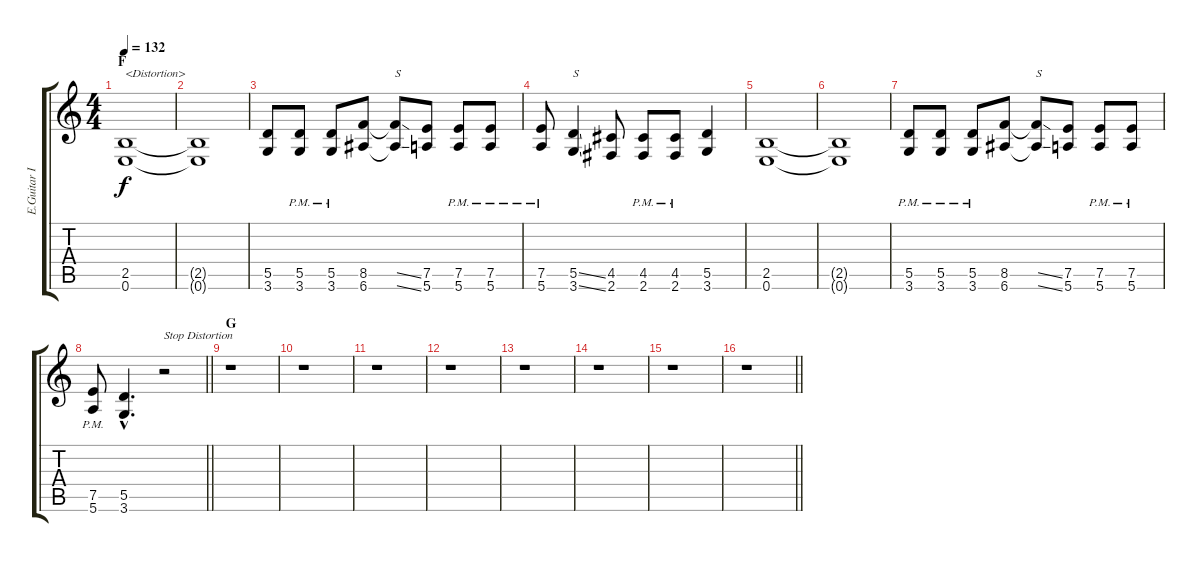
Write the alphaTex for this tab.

\track ("E.Guitar I" "E.Guitar I") {instrument electricguitarclean}
\staff {score tabs}
\tuning (E4 B3 G3 D3 A2 E2) {hide}
\ts (4 4)
\section ("" "F")
\tempo 132
\clef g2
\ks c
(2.5 0.6).1{txt "<Distortion>" dy f instrument distortionguitar} |
(2.5{t} 0.6{t}).1 |
(5.5 3.6).8 (5.5{pm} 3.6{pm}).8 (5.5{pm} 3.6{pm}).8 (8.5 6.6).8 (8.5{ss t} 6.6{ss t}).8{txt "S"} (7.5 5.6).8 (7.5{pm} 5.6{pm}).8 (7.5{pm} 5.6{pm}).8 |
(7.5{pm} 5.6{pm}).8 (5.5{ss} 3.6{ss}).4{txt "S"} (4.5 2.6).8 (4.5{pm} 2.6{pm}).8 (4.5{pm} 2.6{pm}).8 (5.5 3.6).4 |
(2.5 0.6).1 |
(2.5{t} 0.6{t}).1 |
(5.5{pm} 3.6{pm}).8 (5.5{pm} 3.6{pm}).8 (5.5{pm} 3.6{pm}).8 (8.5 6.6).8 (8.5{ss t} 6.6{ss t}).8{txt "S"} (7.5 5.6).8 (7.5{pm} 5.6{pm}).8 (7.5{pm} 5.6{pm}).8 |
\barLineRight lightlight
(7.5{pm} 5.6{pm}).8 (5.5{hac} 3.6{hac}).4{d} r.2{txt "Stop Distortion"} |
\section ("" "G")
r.1 |
r.1 |
r.1 |
r.1 |
r.1 |
r.1 |
r.1 |
\barLineRight lightlight
r.1
